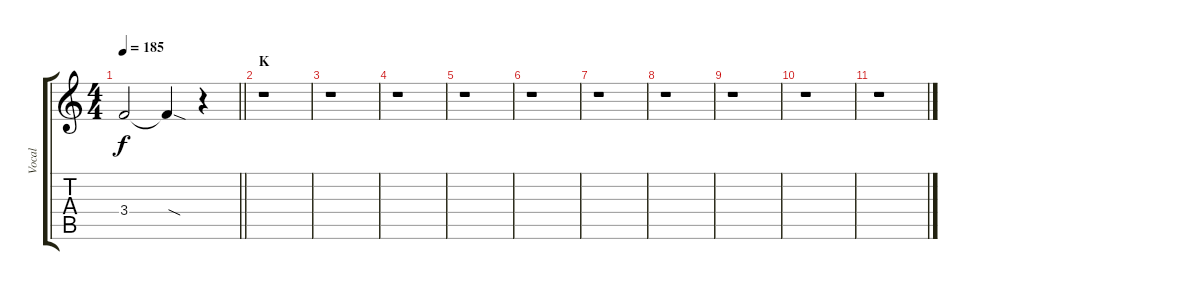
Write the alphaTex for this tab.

\track ("Vocal" "Vocal") {instrument contrabass}
\staff {score tabs}
\tuning (E4 B3 G3 D3 A2 E2) {hide}
\ts (4 4)
\tempo 185
\clef g2
\barLineRight lightlight
\ks c
3.4{t}.2{dy f} 3.4{sod t}.4 r.4 |
\section ("" "K")
r.1 |
r.1 |
r.1 |
r.1 |
r.1 |
r.1 |
r.1 |
r.1 |
r.1 |
r.1
